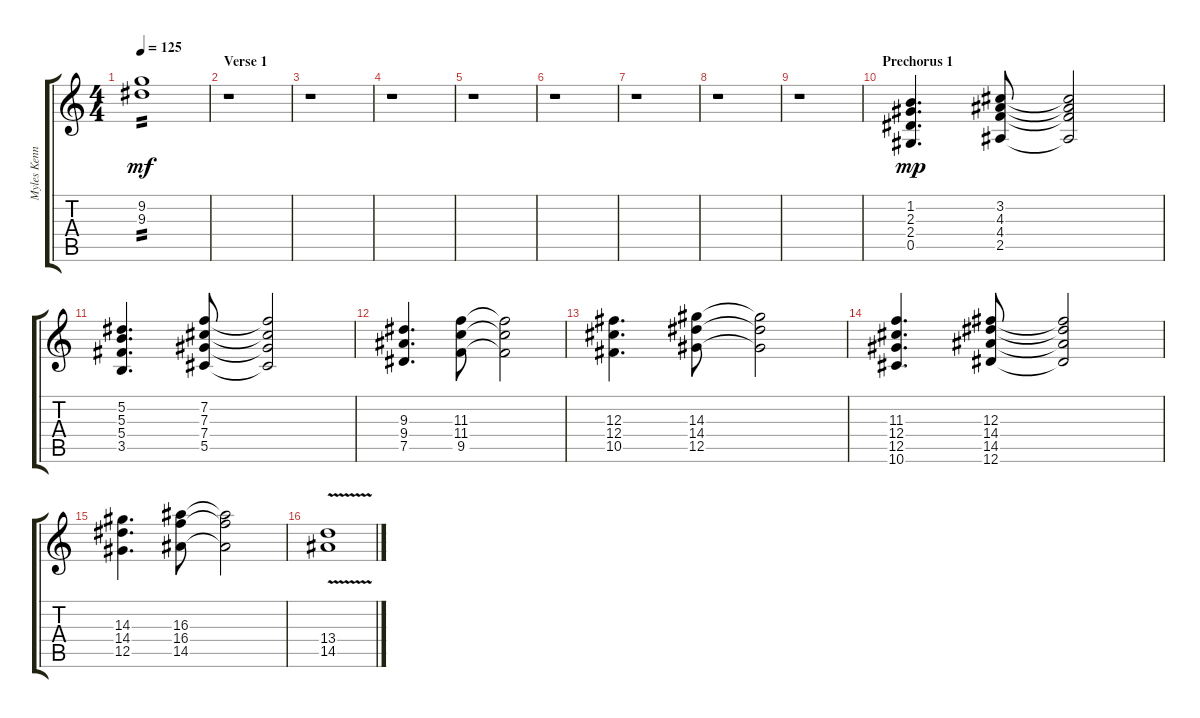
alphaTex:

\track ("Myles Kennedy - Rhythm" "Myles Kenn") {instrument distortionguitar}
\staff {score tabs}
\tuning (Eb4 Bb3 Gb3 Db3 Ab2 Eb2) {hide}
\ts (4 4)
\tempo 125
\clef g2
\ks c
(9.2 9.3).1{tp 2 dy mf} |
\section ("" "Verse 1")
r.1 |
r.1 |
r.1 |
r.1 |
r.1 |
r.1 |
r.1 |
r.1 |
\section ("" "Prechorus 1")
(1.2 2.3 2.4 0.5).4{d dy mp} (3.2 4.3 4.4 2.5).8 (3.2{t} 4.3{t} 4.4{t} 2.5{t}).2 |
(5.2 5.3 5.4 3.5).4{d} (7.2 7.3 7.4 5.5).8 (7.2{t} 7.3{t} 7.4{t} 5.5{t}).2 |
(9.3 9.4 7.5).4{d} (11.3 11.4 9.5).8 (11.3{t} 11.4{t} 9.5{t}).2 |
(12.3 12.4 10.5).4{d} (14.3 14.4 12.5).8 (14.3{t} 14.4{t} 12.5{t}).2 |
(11.3 12.4 12.5 10.6).4{d} (12.3 14.4 14.5 12.6).8 (12.3{t} 14.4{t} 14.5{t} 12.6{t}).2 |
(14.3 14.4 12.5).4{d} (16.3 16.4 14.5).8 (16.3{t} 16.4{t} 14.5{t}).2 |
(13.4{v} 14.5).1
